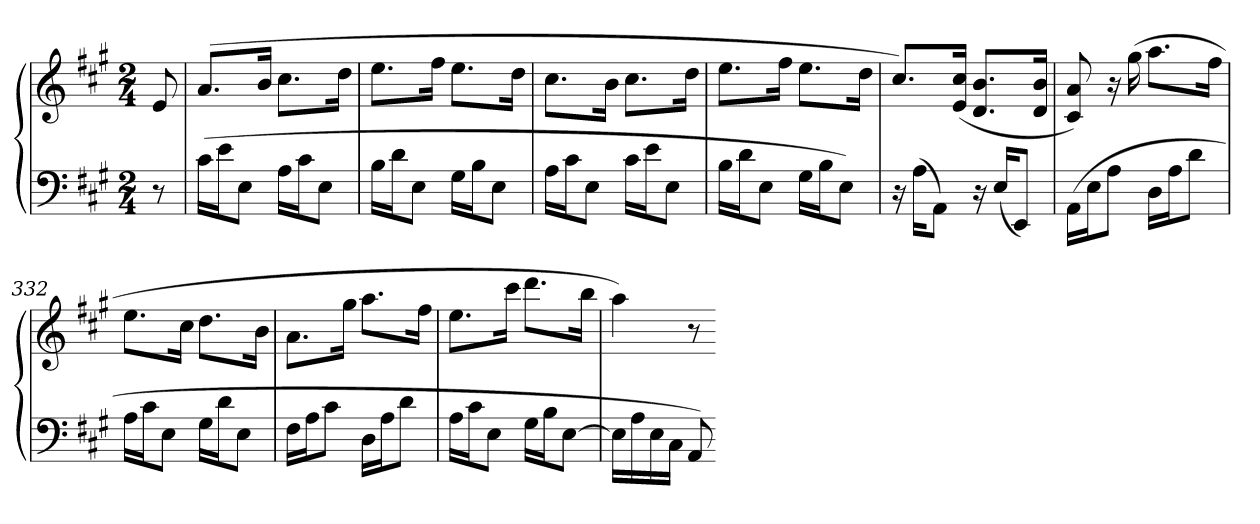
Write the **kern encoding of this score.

**kern	**kern
*part1	*part1
*staff2	*staff1
*clefF4	*clefG2
*k[f#c#g#]	*k[f#c#g#]
*A:	*A:
*M2/4	*M2/4
=	=
8r	8e
=326	=326
(16c#LL	(8.aL
16eJ	.
8EJ	.
.	16bJk
16ALL	8.cc#L
16c#J	.
8EJ	.
.	16ddJk
=327	=327
16BLL	8.eeL
16dJ	.
8EJ	.
.	16ff#Jk
16G#LL	8.eeL
16BJ	.
8EJ	.
.	16ddJk
=328	=328
16ALL	8.cc#L
16c#J	.
8EJ	.
.	16bJk
16c#LL	8.cc#L
16eJ	.
8EJ	.
.	16ddJk
=329	=329
16BLL	8.eeL
16dJ	.
8EJ	.
.	16ff#Jk
16G#LL	8.eeL
16BJ	.
8EJ)	.
.	16ddJk
=330	=330
16r	8.cc#L)
(16AKL	.
8AAJ)	.
.	(16e 16cc#Jk
16r	8.d 8.bL
(16EKL	.
8EEJ)	.
.	16d 16bJk
=331	=331
(16AALL	8c# 8a)
16EJ	.
8AJ	16r
.	(16gg#
16DLL	8.aaL
16AJ	.
8dJ	.
.	16ff#Jk
=332	=332
16ALL	8.eeL
16c#J	.
8EJ	.
.	16cc#Jk
16G#LL	8.ddL
16dJ	.
8EJ	.
.	16bJk
=333	=333
16F#LL	8.aL
16AJ	.
8c#J	.
.	16gg#Jk
16DLL	8.aaL
16AJ	.
8dJ	.
.	16ff#Jk
=334	=334
16ALL	8.eeL
16c#J	.
8EJ	.
.	16ccc#Jk
16G#LL	8.dddL
16BJ	.
[8EJ	.
.	16bbJk
=335	=335
16ELL]	4aa)
16A	.
16E	.
16C#JJ	.
8AA)	8r
=-	=-
*-	*-
